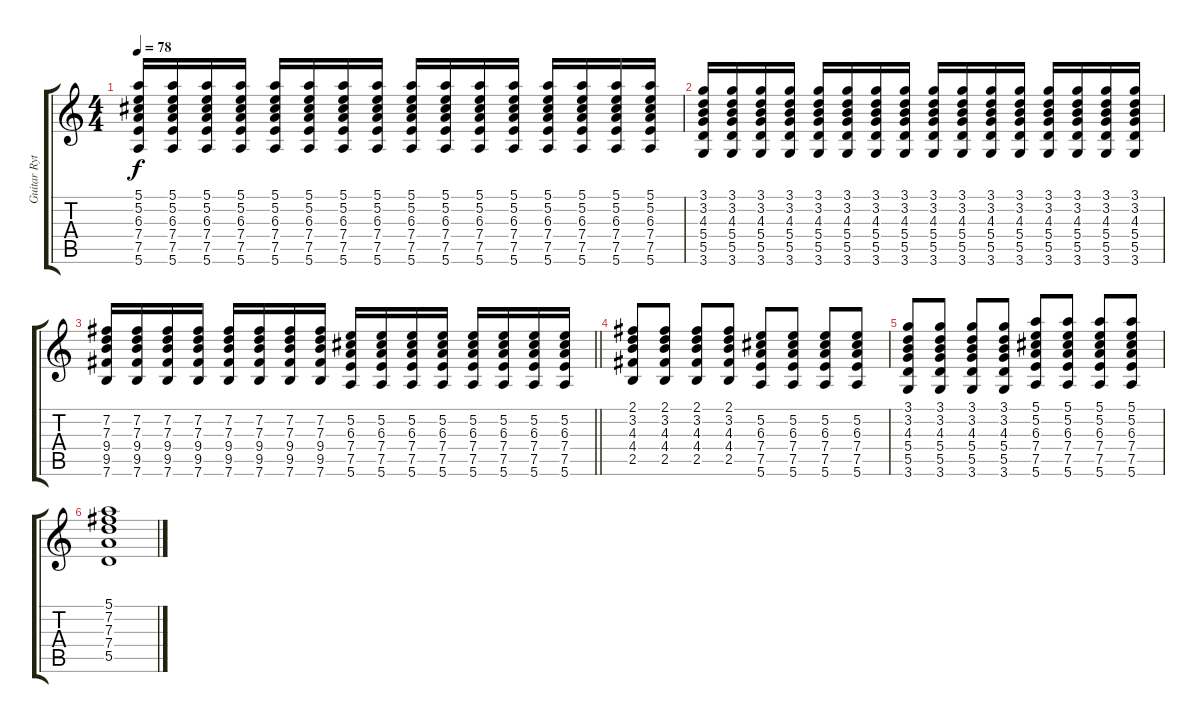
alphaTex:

\track ("Guitar Rythm - Kevin" "Guitar Ryt") {instrument overdrivenguitar}
\staff {score tabs}
\tuning (E4 B3 G3 D3 A2 E2) {hide}
\ts (4 4)
\tempo 78
\clef g2
\ks c
(5.1 5.2 6.3 7.4 7.5 5.6).16{dy f} (5.1 5.2 6.3 7.4 7.5 5.6).16 (5.1 5.2 6.3 7.4 7.5 5.6).16 (5.1 5.2 6.3 7.4 7.5 5.6).16 (5.1 5.2 6.3 7.4 7.5 5.6).16 (5.1 5.2 6.3 7.4 7.5 5.6).16 (5.1 5.2 6.3 7.4 7.5 5.6).16 (5.1 5.2 6.3 7.4 7.5 5.6).16 (5.1 5.2 6.3 7.4 7.5 5.6).16 (5.1 5.2 6.3 7.4 7.5 5.6).16 (5.1 5.2 6.3 7.4 7.5 5.6).16 (5.1 5.2 6.3 7.4 7.5 5.6).16 (5.1 5.2 6.3 7.4 7.5 5.6).16 (5.1 5.2 6.3 7.4 7.5 5.6).16 (5.1 5.2 6.3 7.4 7.5 5.6).16 (5.1 5.2 6.3 7.4 7.5 5.6).16 |
(3.1 3.2 4.3 5.4 5.5 3.6).16 (3.1 3.2 4.3 5.4 5.5 3.6).16 (3.1 3.2 4.3 5.4 5.5 3.6).16 (3.1 3.2 4.3 5.4 5.5 3.6).16 (3.1 3.2 4.3 5.4 5.5 3.6).16 (3.1 3.2 4.3 5.4 5.5 3.6).16 (3.1 3.2 4.3 5.4 5.5 3.6).16 (3.1 3.2 4.3 5.4 5.5 3.6).16 (3.1 3.2 4.3 5.4 5.5 3.6).16 (3.1 3.2 4.3 5.4 5.5 3.6).16 (3.1 3.2 4.3 5.4 5.5 3.6).16 (3.1 3.2 4.3 5.4 5.5 3.6).16 (3.1 3.2 4.3 5.4 5.5 3.6).16 (3.1 3.2 4.3 5.4 5.5 3.6).16 (3.1 3.2 4.3 5.4 5.5 3.6).16 (3.1 3.2 4.3 5.4 5.5 3.6).16 |
\barLineRight lightlight
(7.2 7.3 9.4 9.5 7.6).16 (7.2 7.3 9.4 9.5 7.6).16 (7.2 7.3 9.4 9.5 7.6).16 (7.2 7.3 9.4 9.5 7.6).16 (7.2 7.3 9.4 9.5 7.6).16 (7.2 7.3 9.4 9.5 7.6).16 (7.2 7.3 9.4 9.5 7.6).16 (7.2 7.3 9.4 9.5 7.6).16 (5.2 6.3 7.4 7.5 5.6).16 (5.2 6.3 7.4 7.5 5.6).16 (5.2 6.3 7.4 7.5 5.6).16 (5.2 6.3 7.4 7.5 5.6).16 (5.2 6.3 7.4 7.5 5.6).16 (5.2 6.3 7.4 7.5 5.6).16 (5.2 6.3 7.4 7.5 5.6).16 (5.2 6.3 7.4 7.5 5.6).16 |
(2.1 3.2 4.3 4.4 2.5).8 (2.1 3.2 4.3 4.4 2.5).8 (2.1 3.2 4.3 4.4 2.5).8 (2.1 3.2 4.3 4.4 2.5).8 (5.2 6.3 7.4 7.5 5.6).8 (5.2 6.3 7.4 7.5 5.6).8 (5.2 6.3 7.4 7.5 5.6).8 (5.2 6.3 7.4 7.5 5.6).8 |
(3.1 3.2 4.3 5.4 5.5 3.6).8 (3.1 3.2 4.3 5.4 5.5 3.6).8 (3.1 3.2 4.3 5.4 5.5 3.6).8 (3.1 3.2 4.3 5.4 5.5 3.6).8 (5.1 5.2 6.3 7.4 7.5 5.6).8 (5.1 5.2 6.3 7.4 7.5 5.6).8 (5.1 5.2 6.3 7.4 7.5 5.6).8 (5.1 5.2 6.3 7.4 7.5 5.6).8 |
(5.1 7.2 7.3 7.4 5.5).1
